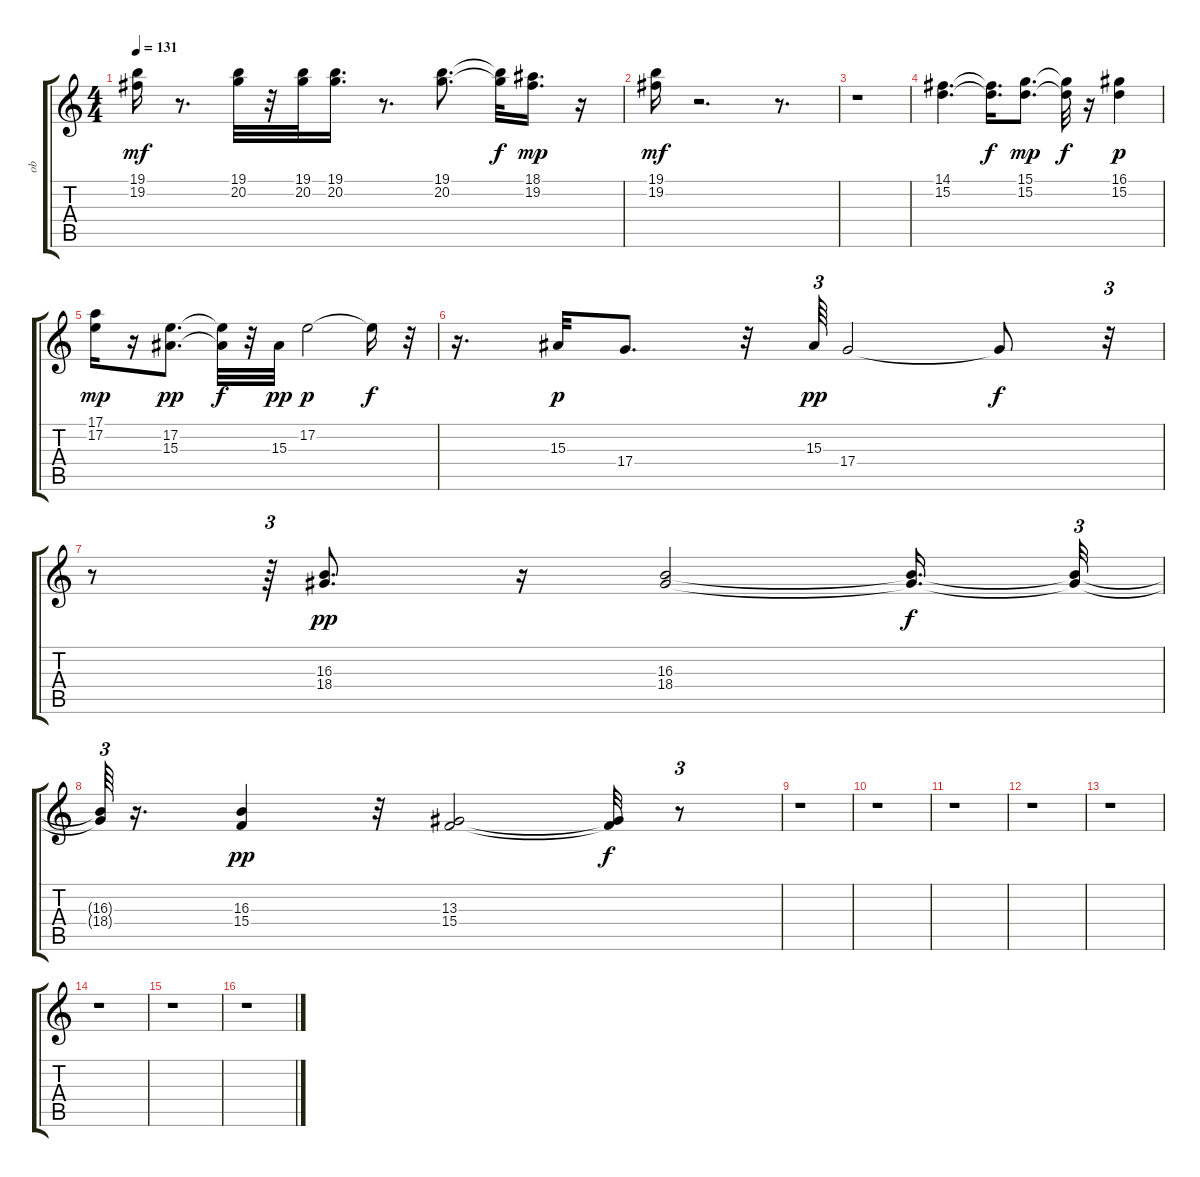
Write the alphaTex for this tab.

\track ("ob" "ob") {instrument oboe}
\staff {score tabs}
\tuning (E4 B3 G3 D3 A2 E2) {hide}
\ts (4 4)
\tempo 131
\clef g2
\ks c
(19.1 19.2).16{dy mf} r.8{d} (19.1 20.2).32 r.32 (19.1 20.2).32 (19.1 20.2).16{d} r.8{d} (19.1 20.2).8{d} (19.1{t} 20.2{t}).32{dy f} (18.1 19.2).16{d dy mp} r.16 |
(19.1 19.2).16{dy mf} r.2{d} r.8{d} |
r.1 |
(14.1 15.2).4{d} (14.1{t} 15.2{t}).16{d dy f} (15.1 15.2).8{d dy mp} (15.1{t} 15.2{t}).32{dy f} r.16 (16.1 15.2).4{dy p} |
(17.1 17.2).16{dy mp} r.16 (17.2 15.3).8{d dy pp} (17.2{t} 15.3{t}).32{dy f} r.32 15.3.32{dy pp} 17.2.2{dy p} 17.2{t}.16{dy f} r.32 |
r.16{d} 15.3.32{dy p} 17.4.8{d} r.32 15.3.64{tu (3 2) dy pp} 17.4.2 17.4{t}.8{dy f} r.32{tu (3 2)} |
r.8 r.64{tu (3 2)} (16.3 18.4).8{d dy pp} r.16 (16.3 18.4).2 (16.3{t} 18.4{t}).16{d dy f} (16.3{t} 18.4{t}).32{tu (3 2)} |
(16.3{t} 18.4{t}).64{tu (3 2)} r.16{d} (16.3 15.4).4{dy pp} r.32 (13.3 15.4).2 (13.3{t} 15.4{t}).32{dy f} r.8{tu (3 2)} |
r.1 |
r.1 |
r.1 |
r.1 |
r.1 |
r.1 |
r.1 |
r.1
